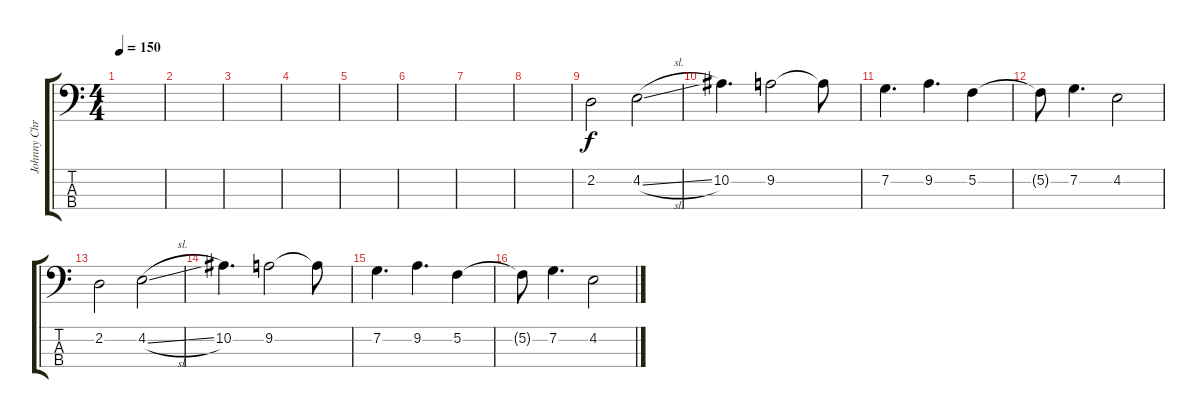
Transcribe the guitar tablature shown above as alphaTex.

\track ("Johnny Christ" "Johnny Chr") {instrument electricbassfinger}
\staff {score tabs}
\tuning (F2 C2 G1 C1) {hide}
\ts (4 4)
\tempo 150
\clef f4
\ks c
|
|
|
|
|
|
|
|
2.2.2 4.2{sl}.2 |
10.2.4{d} 9.2.2 9.2{t}.8 |
7.2.4{d} 9.2.4{d} 5.2.4 |
5.2{t}.8 7.2.4{d} 4.2.2 |
2.2.2 4.2{sl}.2 |
10.2.4{d} 9.2.2 9.2{t}.8 |
7.2.4{d} 9.2.4{d} 5.2.4 |
5.2{t}.8 7.2.4{d} 4.2.2
